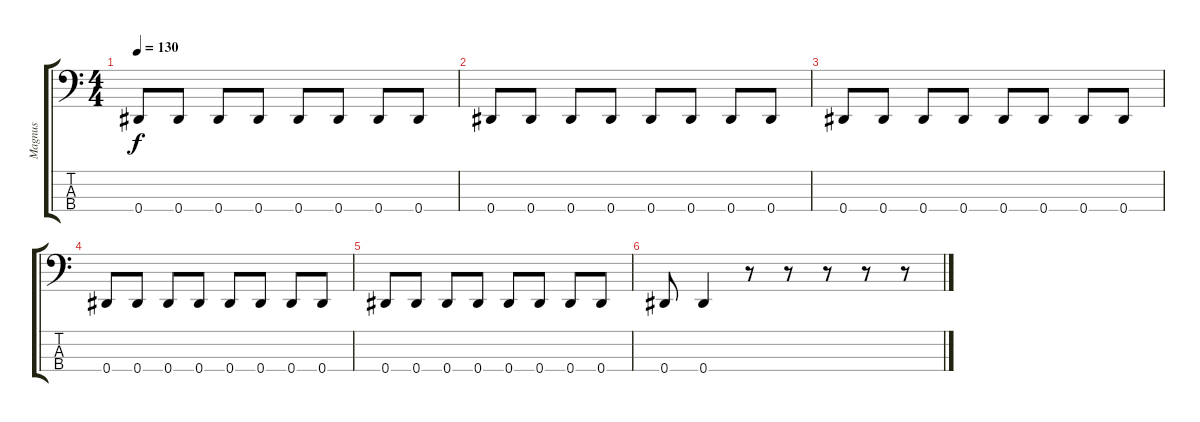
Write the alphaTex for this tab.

\track ("Magnus" "Magnus") {instrument electricbassfinger}
\staff {score tabs}
\tuning (Gb2 Db2 Ab1 Eb1) {hide}
\ts (4 4)
\tempo 130
\clef f4
\ks c
0.4.8{dy f} 0.4.8 0.4.8 0.4.8 0.4.8 0.4.8 0.4.8 0.4.8 |
0.4.8 0.4.8 0.4.8 0.4.8 0.4.8 0.4.8 0.4.8 0.4.8 |
0.4.8 0.4.8 0.4.8 0.4.8 0.4.8 0.4.8 0.4.8 0.4.8 |
0.4.8 0.4.8 0.4.8 0.4.8 0.4.8 0.4.8 0.4.8 0.4.8 |
0.4.8 0.4.8 0.4.8 0.4.8 0.4.8 0.4.8 0.4.8 0.4.8 |
0.4.8 0.4.4 r.8 r.8 r.8 r.8 r.8
